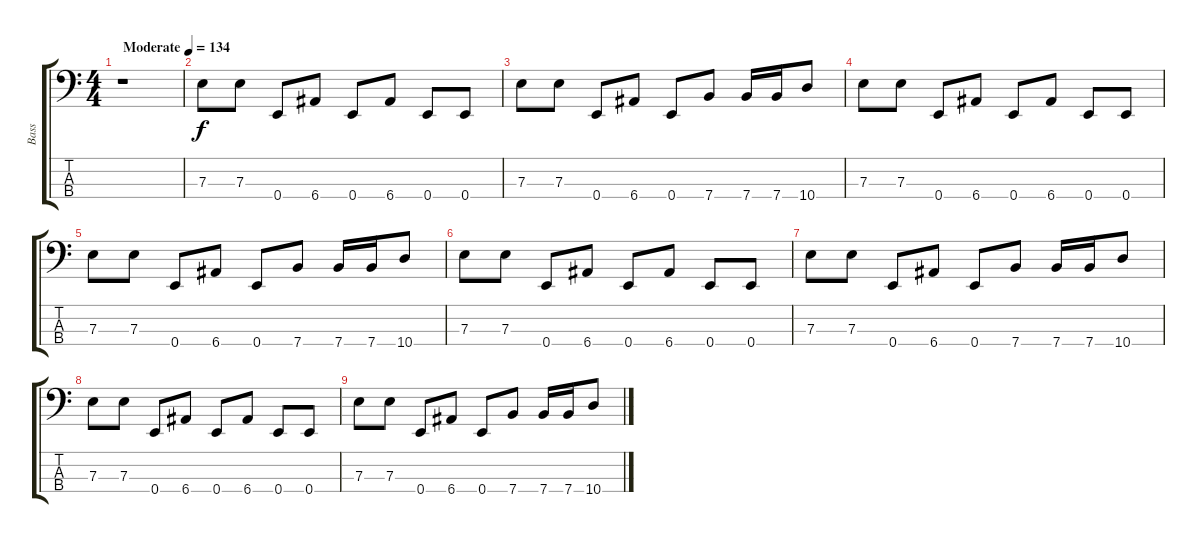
\track ("Bass" "Bass") {instrument electricbasspick}
\staff {score tabs}
\tuning (G2 D2 A1 E1) {hide}
\ts (4 4)
\tempo (134 "Moderate")
\clef f4
\ks c
r.1{dy f instrument electricbasspick} |
7.3.8 7.3.8 0.4.8 6.4.8 0.4.8 6.4.8 0.4.8 0.4.8 |
7.3.8 7.3.8 0.4.8 6.4.8 0.4.8 7.4.8 7.4.16 7.4.16 10.4.8 |
7.3.8 7.3.8 0.4.8 6.4.8 0.4.8 6.4.8 0.4.8 0.4.8 |
7.3.8 7.3.8 0.4.8 6.4.8 0.4.8 7.4.8 7.4.16 7.4.16 10.4.8 |
7.3.8 7.3.8 0.4.8 6.4.8 0.4.8 6.4.8 0.4.8 0.4.8 |
7.3.8 7.3.8 0.4.8 6.4.8 0.4.8 7.4.8 7.4.16 7.4.16 10.4.8 |
7.3.8 7.3.8 0.4.8 6.4.8 0.4.8 6.4.8 0.4.8 0.4.8 |
7.3.8 7.3.8 0.4.8 6.4.8 0.4.8 7.4.8 7.4.16 7.4.16 10.4.8
